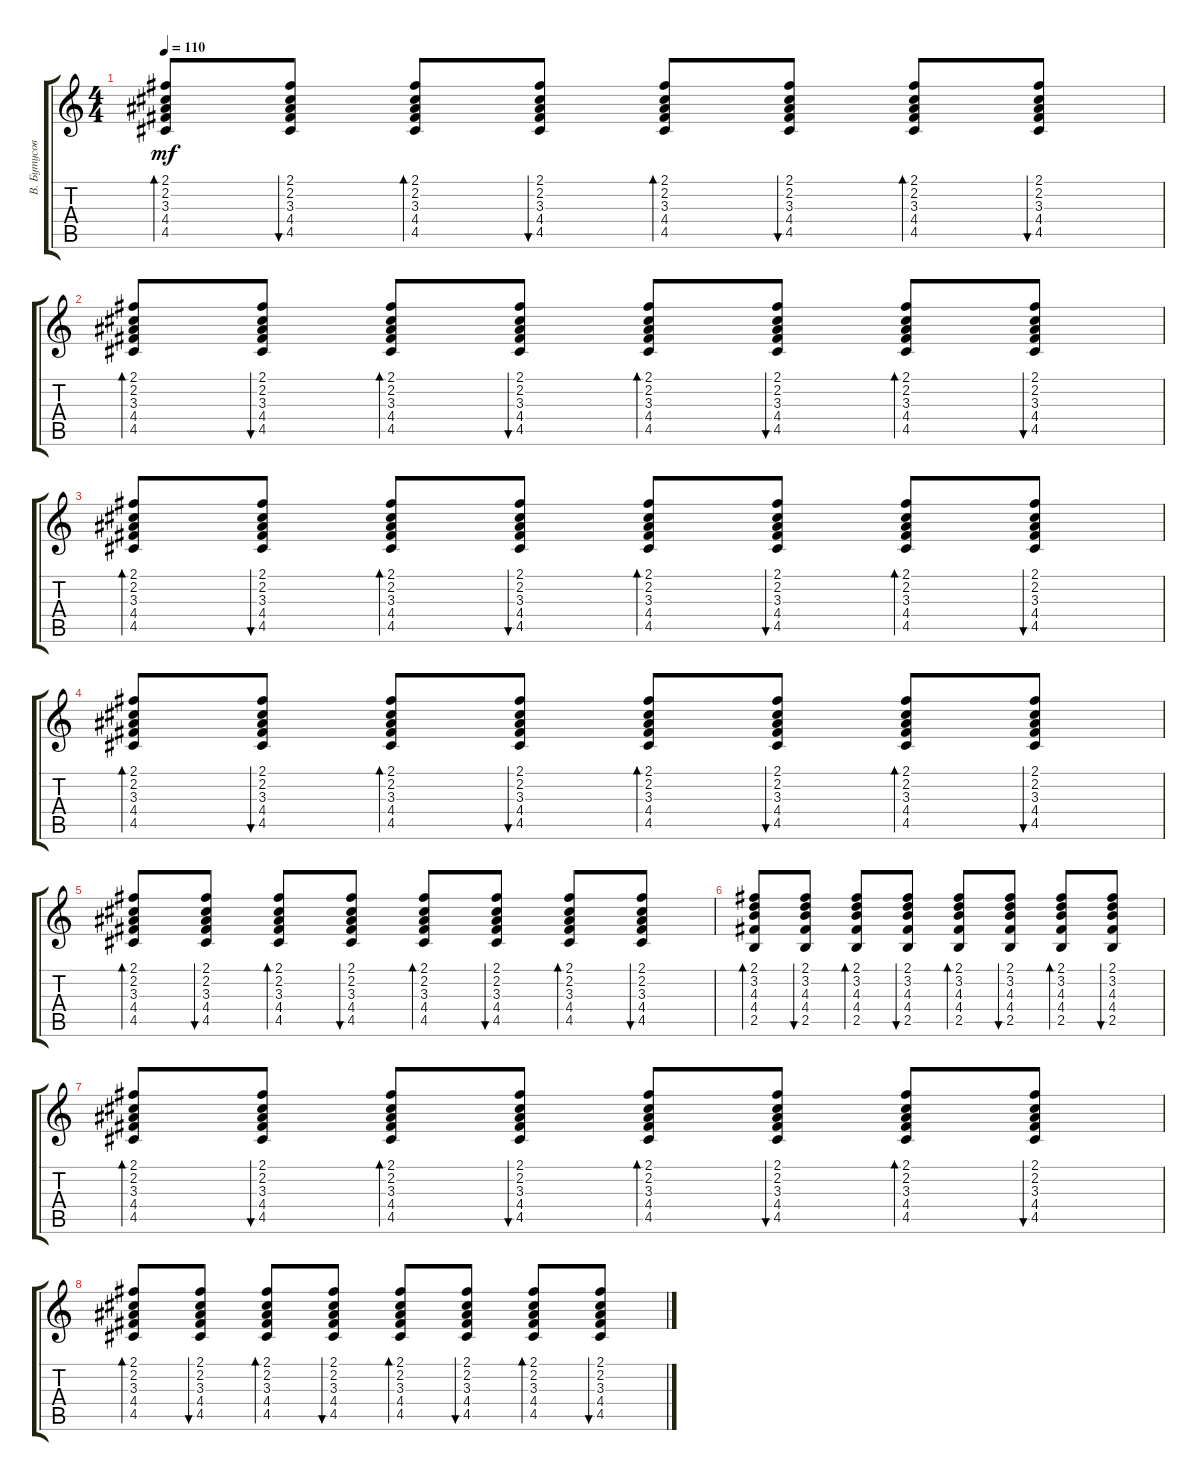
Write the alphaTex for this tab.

\track ("В. Бутусов" "В. Бутусов") {instrument acousticguitarsteel}
\staff {score tabs}
\tuning (E4 B3 G3 D3 A2 E2) {hide}
\ts (4 4)
\tempo 110
\clef g2
\ks c
(2.1 2.2 3.3 4.4 4.5).8{bd 60 dy mf} (2.1 2.2 3.3 4.4 4.5).8{bu 60} (2.1 2.2 3.3 4.4 4.5).8{bd 60} (2.1 2.2 3.3 4.4 4.5).8{bu 60} (2.1 2.2 3.3 4.4 4.5).8{bd 60} (2.1 2.2 3.3 4.4 4.5).8{bu 60} (2.1 2.2 3.3 4.4 4.5).8{bd 60} (2.1 2.2 3.3 4.4 4.5).8{bu 60} |
(2.1 2.2 3.3 4.4 4.5).8{bd 60} (2.1 2.2 3.3 4.4 4.5).8{bu 60} (2.1 2.2 3.3 4.4 4.5).8{bd 60} (2.1 2.2 3.3 4.4 4.5).8{bu 60} (2.1 2.2 3.3 4.4 4.5).8{bd 60} (2.1 2.2 3.3 4.4 4.5).8{bu 60} (2.1 2.2 3.3 4.4 4.5).8{bd 60} (2.1 2.2 3.3 4.4 4.5).8{bu 60} |
(2.1 2.2 3.3 4.4 4.5).8{bd 60} (2.1 2.2 3.3 4.4 4.5).8{bu 60} (2.1 2.2 3.3 4.4 4.5).8{bd 60} (2.1 2.2 3.3 4.4 4.5).8{bu 60} (2.1 2.2 3.3 4.4 4.5).8{bd 60} (2.1 2.2 3.3 4.4 4.5).8{bu 60} (2.1 2.2 3.3 4.4 4.5).8{bd 60} (2.1 2.2 3.3 4.4 4.5).8{bu 60} |
(2.1 2.2 3.3 4.4 4.5).8{bd 60} (2.1 2.2 3.3 4.4 4.5).8{bu 60} (2.1 2.2 3.3 4.4 4.5).8{bd 60} (2.1 2.2 3.3 4.4 4.5).8{bu 60} (2.1 2.2 3.3 4.4 4.5).8{bd 60} (2.1 2.2 3.3 4.4 4.5).8{bu 60} (2.1 2.2 3.3 4.4 4.5).8{bd 60} (2.1 2.2 3.3 4.4 4.5).8{bu 60} |
(2.1 2.2 3.3 4.4 4.5).8{bd 60} (2.1 2.2 3.3 4.4 4.5).8{bu 60} (2.1 2.2 3.3 4.4 4.5).8{bd 60} (2.1 2.2 3.3 4.4 4.5).8{bu 60} (2.1 2.2 3.3 4.4 4.5).8{bd 60} (2.1 2.2 3.3 4.4 4.5).8{bu 60} (2.1 2.2 3.3 4.4 4.5).8{bd 60} (2.1 2.2 3.3 4.4 4.5).8{bu 60} |
(2.1 3.2 4.3 4.4 2.5).8{bd 60} (2.1 3.2 4.3 4.4 2.5).8{bu 60} (2.1 3.2 4.3 4.4 2.5).8{bd 60} (2.1 3.2 4.3 4.4 2.5).8{bu 60} (2.1 3.2 4.3 4.4 2.5).8{bd 60} (2.1 3.2 4.3 4.4 2.5).8{bu 60} (2.1 3.2 4.3 4.4 2.5).8{bd 60} (2.1 3.2 4.3 4.4 2.5).8{bu 60} |
(2.1 2.2 3.3 4.4 4.5).8{bd 60} (2.1 2.2 3.3 4.4 4.5).8{bu 60} (2.1 2.2 3.3 4.4 4.5).8{bd 60} (2.1 2.2 3.3 4.4 4.5).8{bu 60} (2.1 2.2 3.3 4.4 4.5).8{bd 60} (2.1 2.2 3.3 4.4 4.5).8{bu 60} (2.1 2.2 3.3 4.4 4.5).8{bd 60} (2.1 2.2 3.3 4.4 4.5).8{bu 60} |
(2.1 2.2 3.3 4.4 4.5).8{bd 60} (2.1 2.2 3.3 4.4 4.5).8{bu 60} (2.1 2.2 3.3 4.4 4.5).8{bd 60} (2.1 2.2 3.3 4.4 4.5).8{bu 60} (2.1 2.2 3.3 4.4 4.5).8{bd 60} (2.1 2.2 3.3 4.4 4.5).8{bu 60} (2.1 2.2 3.3 4.4 4.5).8{bd 60} (2.1 2.2 3.3 4.4 4.5).8{bu 60}
